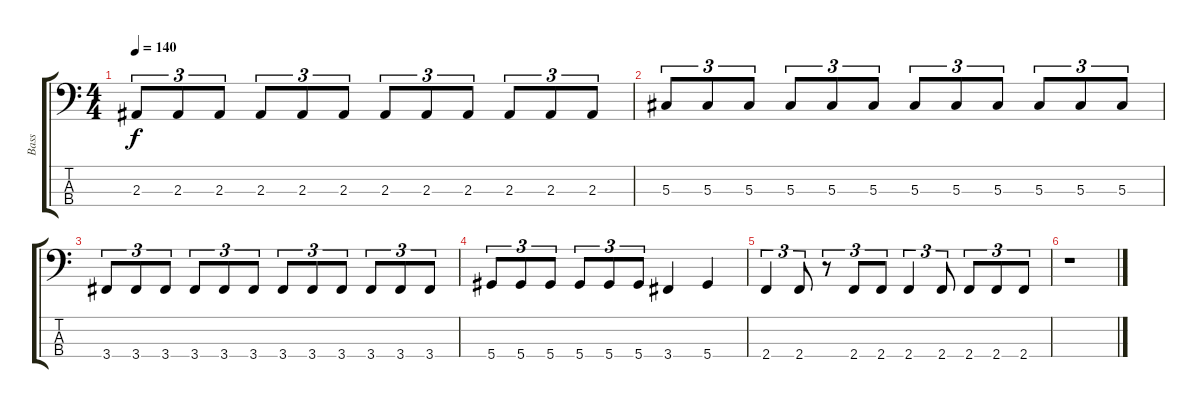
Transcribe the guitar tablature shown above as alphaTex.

\track ("Bass" "Bass") {instrument electricbassfinger}
\staff {score tabs}
\tuning (Gb2 Db2 Ab1 Eb1) {hide}
\ts (4 4)
\tempo 140
\clef f4
\ks c
2.3.8{tu (3 2) dy f} 2.3.8{tu (3 2)} 2.3.8{tu (3 2)} 2.3.8{tu (3 2)} 2.3.8{tu (3 2)} 2.3.8{tu (3 2)} 2.3.8{tu (3 2)} 2.3.8{tu (3 2)} 2.3.8{tu (3 2)} 2.3.8{tu (3 2)} 2.3.8{tu (3 2)} 2.3.8{tu (3 2)} |
5.3.8{tu (3 2)} 5.3.8{tu (3 2)} 5.3.8{tu (3 2)} 5.3.8{tu (3 2)} 5.3.8{tu (3 2)} 5.3.8{tu (3 2)} 5.3.8{tu (3 2)} 5.3.8{tu (3 2)} 5.3.8{tu (3 2)} 5.3.8{tu (3 2)} 5.3.8{tu (3 2)} 5.3.8{tu (3 2)} |
3.4.8{tu (3 2)} 3.4.8{tu (3 2)} 3.4.8{tu (3 2)} 3.4.8{tu (3 2)} 3.4.8{tu (3 2)} 3.4.8{tu (3 2)} 3.4.8{tu (3 2)} 3.4.8{tu (3 2)} 3.4.8{tu (3 2)} 3.4.8{tu (3 2)} 3.4.8{tu (3 2)} 3.4.8{tu (3 2)} |
5.4.8{tu (3 2)} 5.4.8{tu (3 2)} 5.4.8{tu (3 2)} 5.4.8{tu (3 2)} 5.4.8{tu (3 2)} 5.4.8{tu (3 2)} 3.4.4 5.4.4 |
2.4.4{tu (3 2)} 2.4.8{tu (3 2)} r.8{tu (3 2)} 2.4.8{tu (3 2)} 2.4.8{tu (3 2)} 2.4.4{tu (3 2)} 2.4.8{tu (3 2)} 2.4.8{tu (3 2)} 2.4.8{tu (3 2)} 2.4.8{tu (3 2)} |
r.1
